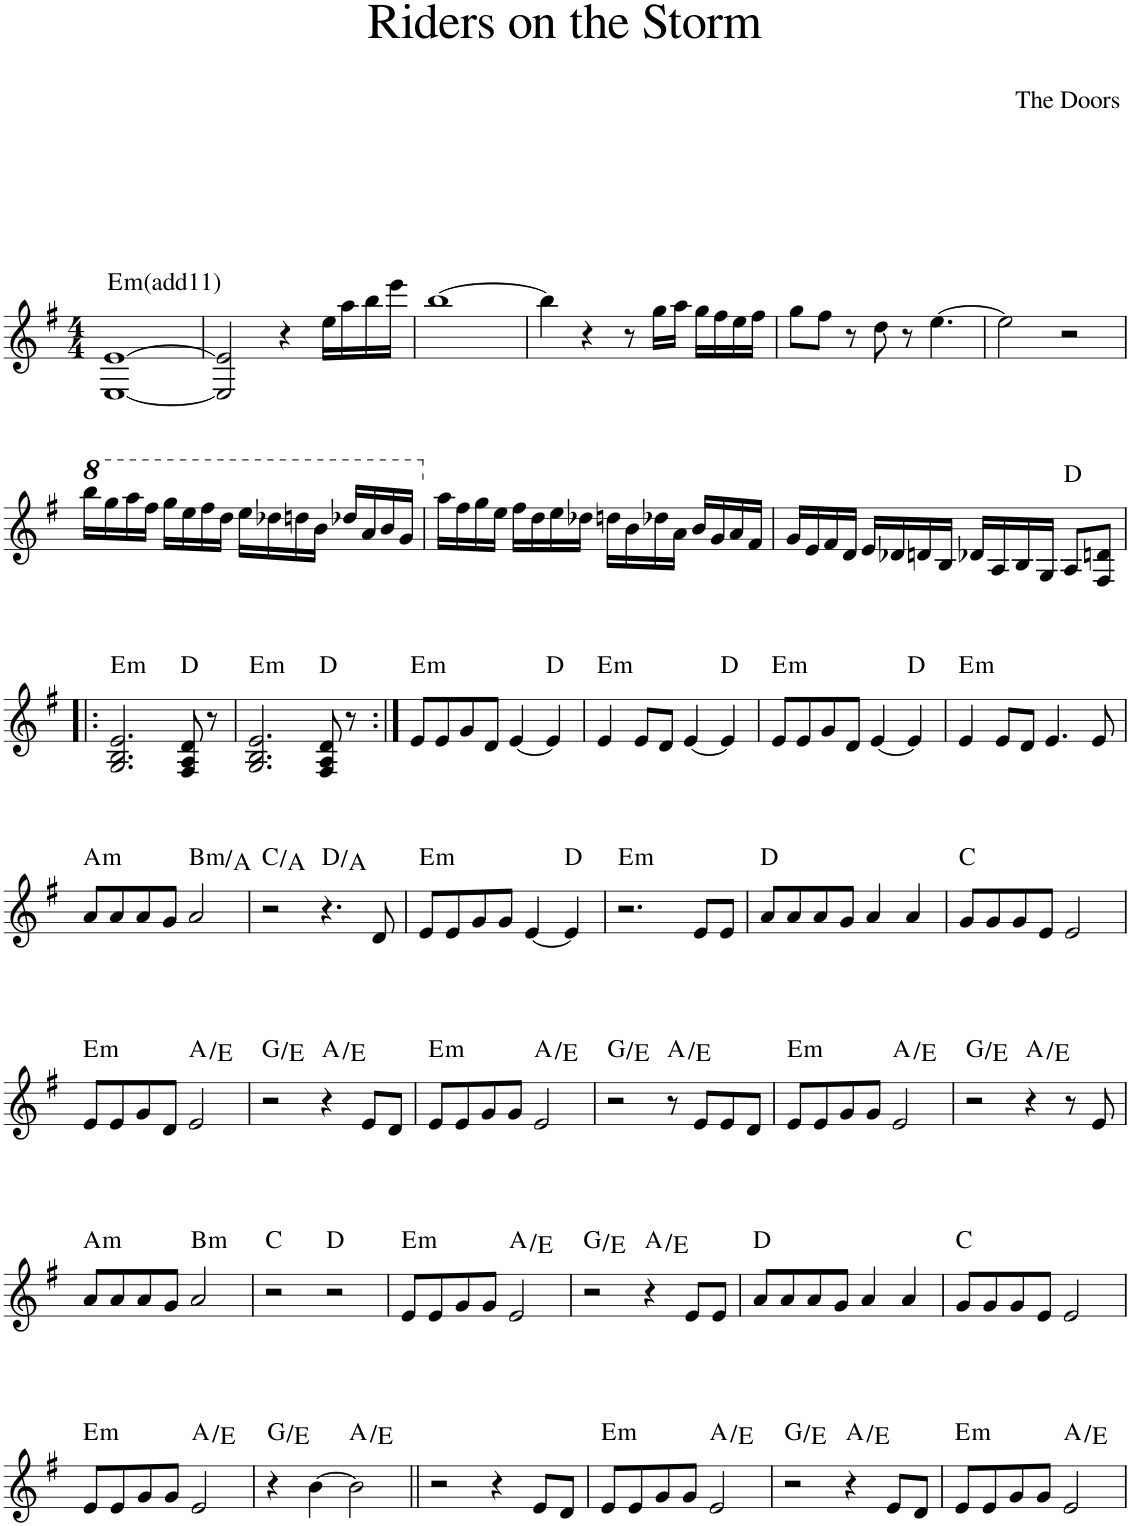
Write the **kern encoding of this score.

**kern	**harte
*part1	*part1
*staff1	*
*I"Piano	*
*I'Pno.	*
*clefG2	*
*k[f#]	*
*M4/4	*
=1	=1
!	!LO:H:kt=m
[1E [1e	E:min(11)
=2	=2
2E/] 2e/]	.
4r	.
16ee\LL	.
16aa\	.
16bb\	.
16eee\JJ	.
=3	=3
[1bb	.
=4	=4
4bb\]	.
4r	.
8r	.
16gg\LL	.
16aa\JJ	.
16gg\LL	.
16ff#\	.
16ee\	.
16ff#\JJ	.
=5	=5
8gg\L	.
8ff#\J	.
8r	.
8dd\	.
8r	.
[4.ee\	.
=6	=6
2ee\]	.
2r	.
!!LO:LB:g=z
=7	=7
*8va	*
16bbb\LL	.
16ggg\	.
16aaa\	.
16fff#\JJ	.
16ggg\LL	.
16eee\	.
16fff#\	.
16ddd\JJ	.
16eee\LL	.
16ddd-X\	.
16dddn\	.
16bb\JJ	.
16ddd-X/LL	.
16aa/	.
16bb/	.
16gg/JJ	.
=8	=8
*X8va	*
16aa\LL	.
16ff#\	.
16gg\	.
16ee\JJ	.
16ff#\LL	.
16dd\	.
16ee\	.
16dd-X\JJ	.
16ddn\LL	.
16b\	.
16dd-X\	.
16a\JJ	.
16b/LL	.
16g/	.
16a/	.
16f#/JJ	.
=9	=9
16g/LL	.
16e/	.
16f#/	.
16d/JJ	.
16e/LL	.
16d-X/	.
16dn/	.
16B/JJ	.
16d-X/LL	.
16A/	.
16B/	.
16G/JJ	.
8A/L	D:maj
8F#/ 8dn/J	.
!!LO:LB:g=z
=10!|:	=10!|:
!	!LO:H:kt=m
2.G/ 2.B/ 2.e/	E:min
8F#/ 8A/ 8d/	D:maj
8r	.
=11	=11
!	!LO:H:kt=m
2.G/ 2.B/ 2.e/	E:min
8F#/ 8A/ 8d/	D:maj
8r	.
=12:|!	=12:|!
!	!LO:H:kt=m
8e/L	E:min
8e/	.
8g/	.
8d/J	.
[4e/	.
4e/]	D:maj
=13	=13
!	!LO:H:kt=m
4e/	E:min
8e/L	.
8d/J	.
[4e/	.
4e/]	D:maj
=14	=14
!	!LO:H:kt=m
8e/L	E:min
8e/	.
8g/	.
8d/J	.
[4e/	.
4e/]	D:maj
=15	=15
!	!LO:H:kt=m
4e/	E:min
8e/L	.
8d/J	.
4.e/	.
8e/	.
!!LO:LB:g=z
=16	=16
!	!LO:H:kt=m
8a/L	A:min
8a/	.
8a/	.
8g/J	.
!	!LO:H:kt=m
2a/	B:min/b7
=17	=17
2r	C:maj/6
4.r	D:maj/5
8d/	.
=18	=18
!	!LO:H:kt=m
8e/L	E:min
8e/	.
8g/	.
8g/J	.
[4e/	.
4e/]	D:maj
=19	=19
!	!LO:H:kt=m
2.r	E:min
8e/L	.
8e/J	.
=20	=20
8a/L	D:maj
8a/	.
8a/	.
8g/J	.
4a/	.
4a/	.
=21	=21
8g/L	C:maj
8g/	.
8g/	.
8e/J	.
2e/	.
!!LO:LB:g=z
=22	=22
!	!LO:H:kt=m
8e/L	E:min
8e/	.
8g/	.
8d/J	.
2e/	A:maj/5
=23	=23
2r	G:maj/6
4r	A:maj/5
8e/L	.
8d/J	.
=24	=24
!	!LO:H:kt=m
8e/L	E:min
8e/	.
8g/	.
8g/J	.
2e/	A:maj/5
=25	=25
2r	G:maj/6
8r	A:maj/5
8e/L	.
8e/	.
8d/J	.
=26	=26
!	!LO:H:kt=m
8e/L	E:min
8e/	.
8g/	.
8g/J	.
2e/	A:maj/5
=27	=27
2r	G:maj/6
4r	A:maj/5
8r	.
8e/	.
!!LO:LB:g=z
=28	=28
!	!LO:H:kt=m
8a/L	A:min
8a/	.
8a/	.
8g/J	.
!	!LO:H:kt=m
2a/	B:min
=29	=29
2r	C:maj
2r	D:maj
=30	=30
!	!LO:H:kt=m
8e/L	E:min
8e/	.
8g/	.
8g/J	.
2e/	A:maj/5
=31	=31
2r	G:maj/6
4r	A:maj/5
8e/L	.
8e/J	.
=32	=32
8a/L	D:maj
8a/	.
8a/	.
8g/J	.
4a/	.
4a/	.
=33	=33
8g/L	C:maj
8g/	.
8g/	.
8e/J	.
2e/	.
!!LO:LB:g=z
=34	=34
!	!LO:H:kt=m
8e/L	E:min
8e/	.
8g/	.
8g/J	.
2e/	A:maj/5
=35	=35
4r	G:maj/6
[4b\	.
2b\]	A:maj/5
=36||	=36||
2r	.
4r	.
8e/L	.
8d/J	.
=37	=37
!	!LO:H:kt=m
8e/L	E:min
8e/	.
8g/	.
8g/J	.
2e/	A:maj/5
=38	=38
2r	G:maj/6
4r	A:maj/5
8e/L	.
8d/J	.
=39	=39
!	!LO:H:kt=m
8e/L	E:min
8e/	.
8g/	.
8g/J	.
2e/	A:maj/5
=	=
*-	*-
